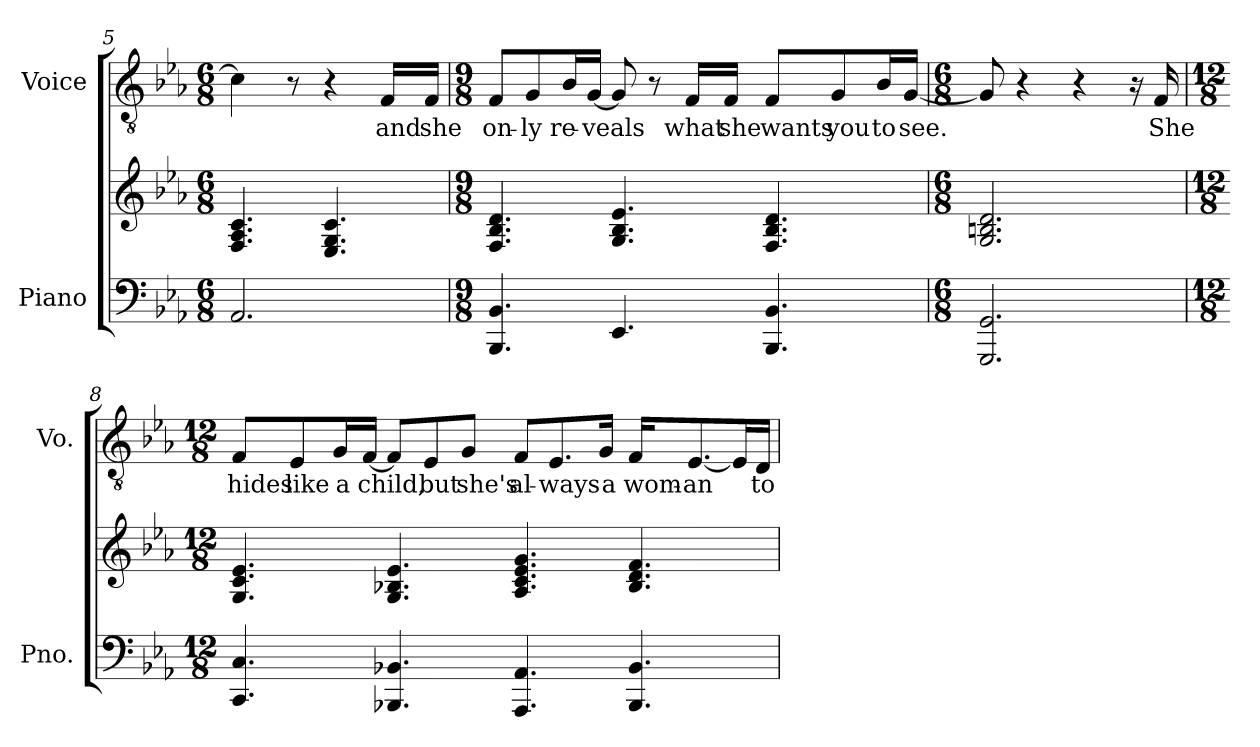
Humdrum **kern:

**kern	**kern	**kern	**text
*part2	*part2	*part1	*part1
*staff3	*staff2	*staff1	*staff1
*I"Piano	*	*I"Voice	*
*I'Pno.	*	*I'Vo.	*
!!LO:LB:g=z
*clefF4	*clefG2	*clefGv2	*
*k[b-e-a-]	*k[b-e-a-]	*k[b-e-a-]	*
*M6/8	*M6/8	*M6/8	*
=5	=5	=5	=5
2.AA-/	4.F/ 4.A-/ 4.c/	4c\]	.
.	.	8r	.
.	4.E-/ 4.G/ 4.c/	4r	.
.	.	16F/LL	and
.	.	16F/JJ	she
=6	=6	=6	=6
*M9/8	*M9/8	*M9/8	*
4.BBB-/ 4.BB-/	4.F/ 4.B-/ 4.d/	8F/L	on-
.	.	8G/	-ly
.	.	16B-/L	re-
.	.	[16G/JJ	-veals
4.EE-/	4.G/ 4.B-/ 4.e-/	8G/]	.
.	.	8r	.
.	.	16F/LL	what
.	.	16F/JJ	she
4.BBB-/ 4.BB-/	4.F/ 4.B-/ 4.d/	8F/L	wants
.	.	8G/	you
.	.	16B-/L	to
.	.	[16G/JJ	see.
!!LO:LB:g=z
=7	=7	=7	=7
*M6/8	*M6/8	*M6/8	*
2.GGG/ 2.GG/	2.G/ 2.Bn/ 2.d/	8G/]	.
.	.	4r	.
.	.	4r	.
.	.	16r	.
.	.	16F/	She
=8	=8	=8	=8
*M12/8	*M12/8	*M12/8	*
4.CC/ 4.C/	4.G/ 4.c/ 4.e-/	8F/L	hides
.	.	8E-/	like
.	.	16G/L	a
.	.	[16F/JJ	child,
4.BBB-X/ 4.BB-X/	4.G/ 4.B-X/ 4.e-/	8F/L]	.
.	.	8E-/	but
.	.	8G/J	she's
4.AAA-/ 4.AA-/	4.A-/ 4.c/ 4.e-/ 4.g/	8F/L	al-
.	.	8.E-/	-ways
.	.	16G/Jk	a
4.BBB-/ 4.BB-/	4.B-/ 4.d/ 4.f/	16F/KL	wom-
.	.	[8.E-/	-an
.	.	16E-/L]	.
.	.	16D/JJ	to
=	=	=	=
*-	*-	*-	*-
